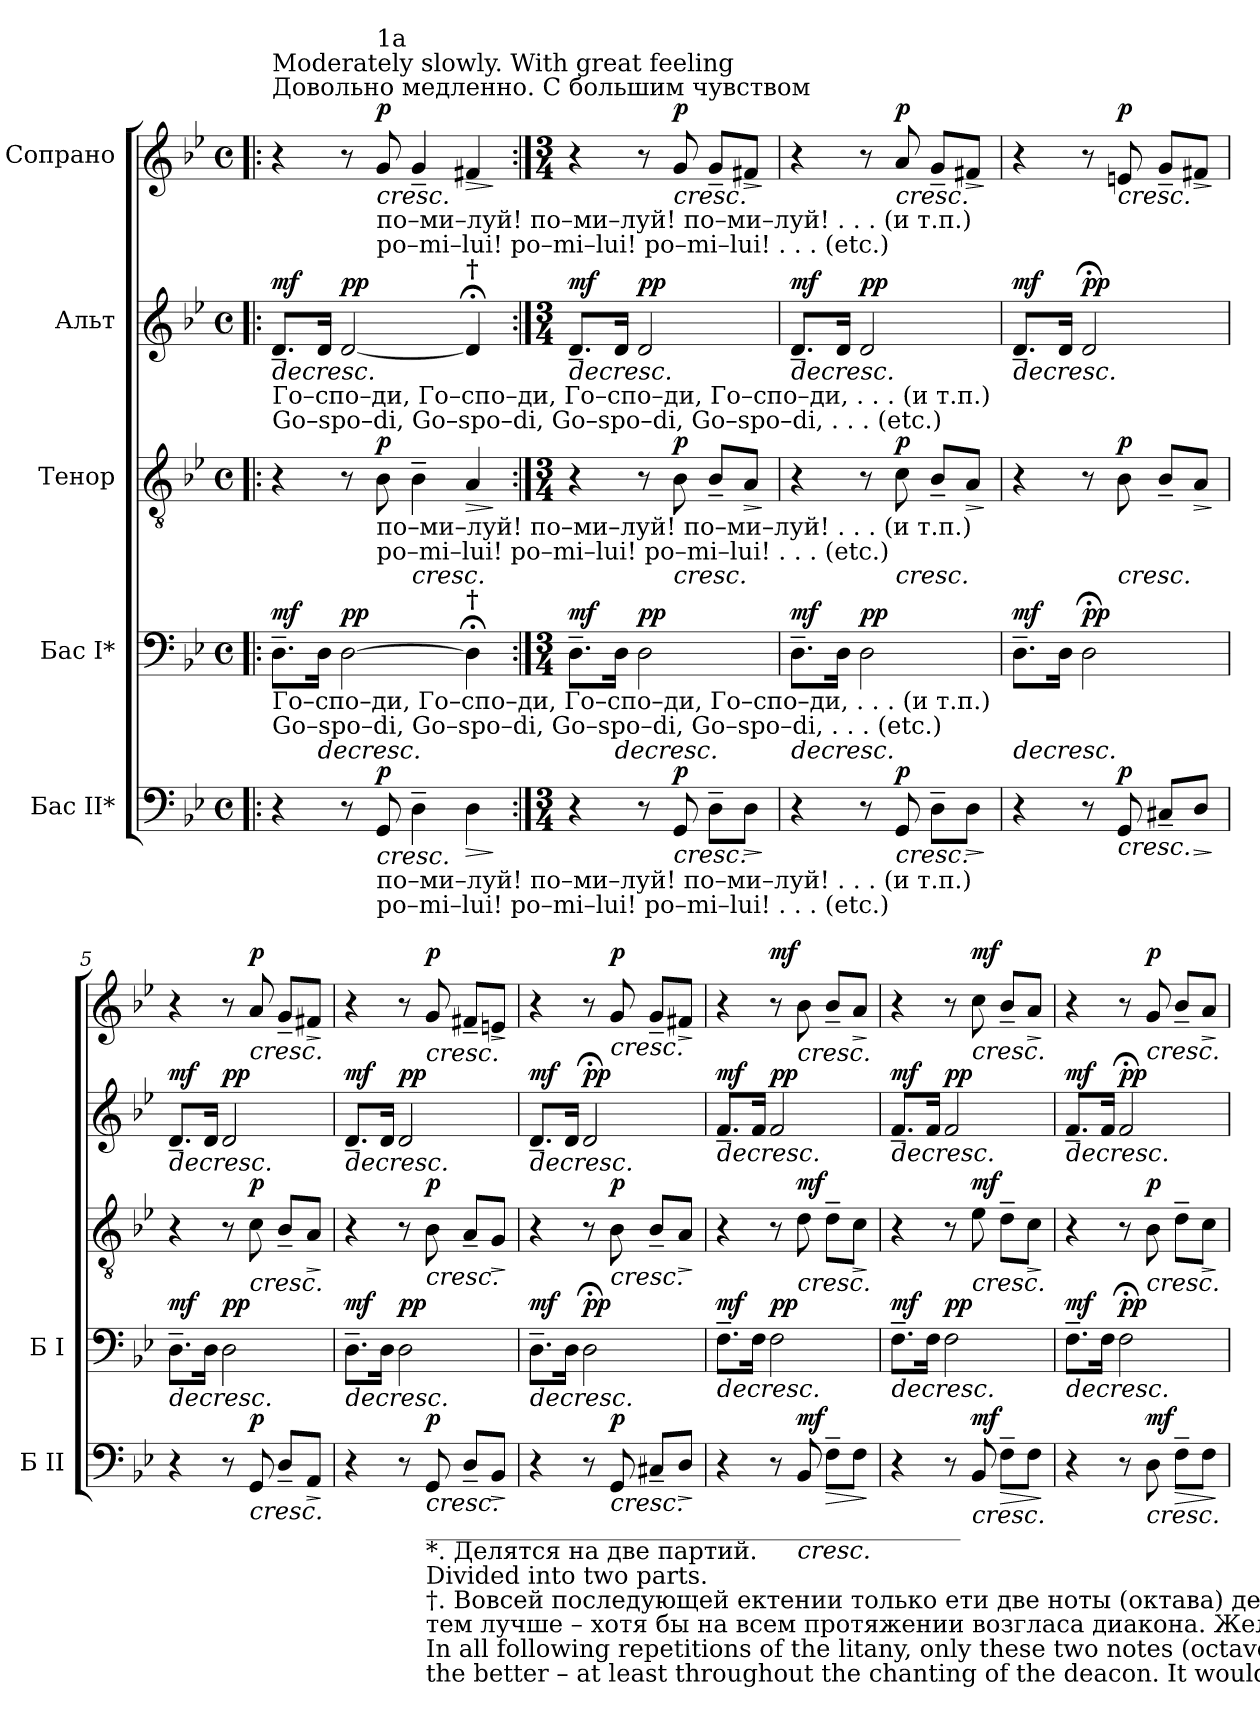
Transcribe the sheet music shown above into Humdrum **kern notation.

**kern	**dynam	**kern	**dynam	**kern	**dynam	**kern	**dynam	**kern	**dynam
*part5	*part5	*part4	*part4	*part3	*part3	*part2	*part2	*part1	*part1
*staff5	*staff5	*staff4	*staff4	*staff3	*staff3	*staff2	*staff2	*staff1	*staff1
*I"Бас II*	*	*I"Бас I*	*	*I"Тенор	*	*I"Альт	*	*I"Сопрано	*
*I'Б II	*	*I'Б I	*	*	*	*	*	*	*
*clefF4	*	*clefF4	*	*clefGv2	*	*clefG2	*	*clefG2	*
*k[b-e-]	*	*k[b-e-]	*	*k[b-e-]	*	*k[b-e-]	*	*k[b-e-]	*
*M4/4	*	*M4/4	*	*M4/4	*	*M4/4	*	*M4/4	*
*met(c)	*	*met(c)	*	*met(c)	*	*met(c)	*	*met(c)	*
*MM50	*	*MM50	*	*MM50	*	*MM50	*	*MM50	*
=1!|:	=1!|:	=1!|:	=1!|:	=1!|:	=1!|:	=1!|:	=1!|:	=1!|:	=1!|:
!	!	!	!	!	!	!	!	!LO:TX:a:t=Довольно медленно. С большим чувством	!
!	!	!	!	!	!	!	!	!LO:TX:a:t=Moderately slowly. With great feeling	!
!	!	!	!	!	!	!LO:TX:b:t=Го–спо–ди,                                  Го–спо–ди,                          Го–спо–ди,                          Го–спо–ди,  . . .  (и т.п.)	!	!	!
!	!	!	!	!	!	!LO:TX:b:t=Go–spo–di,                                   Go–spo–di,                          Go–spo–di,                           Go–spo–di,  . . .  (etc.)	!	!	!
!	!	!LO:TX:b:t=Го–спо–ди,                                  Го–спо–ди,                          Го–спо–ди,                          Го–спо–ди,  . . .  (и т.п.)	!	!	!	!	!	!	!
!	!	!LO:TX:b:t=Go–spo–di,                                   Go–spo–di,                          Go–spo–di,                           Go–spo–di,  . . .  (etc.)	!	!	!	!	!	!	!
!	!	!	!LO:DY:a	!	!	!	!LO:HP:b	!	!
!	!	!	!	!	!	!	!LO:DY:n=1:a	!	!
4r	.	8.D~\L	mf	4r	.	8.d~/L	> mf	4r	.
!	!	!	!LO:HP:b	!	!	!	!	!	!
.	.	16D\Jk	>	.	.	16d/Jk	.	.	.
!	!	!	!LO:DY:a	!	!	!	!LO:DY:n=2:a	!	!
8r	.	[2D\	pp	8r	.	[2d/	pp	8r	.
!	!	!	!	!	!	!	!	!LO:TX:a:t=1a	!
!	!	!	!	!	!	!	!	!LO:TX:b:t=по–ми–луй!                               по–ми–луй!                         по–ми–луй!   . . .  (и т.п.)	!
!	!	!	!	!	!	!	!	!LO:TX:b:t=po–mi–lui!                                   po–mi–lui!                            po–mi–lui!      . . .   (etc.)	!
!	!	!	!	!LO:TX:b:t=по–ми–луй!                               по–ми–луй!                         по–ми–луй!    . . .  (и т.п.)	!	!	!	!	!
!	!	!	!	!LO:TX:b:t=po–mi–lui!                                   po–mi–lui!                            po–mi–lui!       . . .  (etc.)	!	!	!	!	!
!LO:TX:b:t=по–ми–луй!                               по–ми–луй!                         по–ми–луй!     . . .  (и т.п.)	!	!	!	!	!	!	!	!	!
!LO:TX:b:t=po–mi–lui!                                   po–mi–lui!                            po–mi–lui!        . . .  (etc.)	!	!	!	!	!	!	!	!	!
!	!LO:HP:b	!	!	!	!	!	!	!	!LO:HP:b
!	!LO:DY:n=1:a	!	!	!	!LO:DY:a	!	!	!	!LO:DY:n=1:a
8GG/	< p	.	.	8B-\	p	.	.	8g/	< p
!	!	!	!	!	!LO:HP:b	!	!	!	!
4D~\	.	.	.	4B-~\	<	.	.	4g~/	.
!	!	!	!	!	!	!LO:TX:a:B:t=†	!	!	!
!	!	!LO:TX:a:B:t=†	!	!	!	!	!	!	!
!	!LO:HP:b	!	!	!	!LO:HP:b	!	!	!	!LO:HP:b
4D\	>	4D;<\]	.	4A/	>	4d;</]	.	4f#X/	>
.	[ ]	.	]	.	[ ]	.	]	.	[ ]
=2:|!	=2:|!	=2:|!	=2:|!	=2:|!	=2:|!	=2:|!	=2:|!	=2:|!	=2:|!
*M3/4	*	*M3/4	*	*M3/4	*	*M3/4	*	*M3/4	*
!	!	!	!LO:DY:a	!	!	!	!LO:HP:b	!	!
!	!	!	!	!	!	!	!LO:DY:n=1:a	!	!
4r	.	8.D~\L	mf	4r	.	8.d~/L	> mf	4r	.
!	!	!	!LO:HP:b	!	!	!	!	!	!
.	.	16D\Jk	>	.	.	16d/Jk	.	.	.
!	!	!	!LO:DY:a	!	!	!	!LO:DY:n=2:a	!	!
8r	.	2D\	pp	8r	.	2d/	pp	8r	.
!	!LO:HP:b	!	!	!	!LO:HP:b	!	!	!	!LO:HP:b
!	!LO:DY:n=1:a	!	!	!	!LO:DY:n=1:a	!	!	!	!LO:DY:n=1:a
8GG/	< p	.	.	8B-\	< p	.	.	8g/	< p
8D~\L	.	.	.	8B-~/L	.	.	.	8g~/L	.
!	!LO:HP:b	!	!	!	!LO:HP:b	!	!	!	!LO:HP:b
8D\J	>	.	.	8A/J	>	.	.	8f#X/J	>
.	[ ]	.	]	.	[ ]	.	]	.	[ ]
=3	=3	=3	=3	=3	=3	=3	=3	=3	=3
!	!	!	!LO:HP:b	!	!	!	!LO:HP:b	!	!
!	!	!	!LO:DY:n=1:a	!	!	!	!LO:DY:n=1:a	!	!
4r	.	8.D~\L	> mf	4r	.	8.d~/L	> mf	4r	.
.	.	16D\Jk	.	.	.	16d/Jk	.	.	.
!	!	!	!LO:DY:n=2:a	!	!	!	!LO:DY:n=2:a	!	!
8r	.	2D\	pp	8r	.	2d/	pp	8r	.
!	!LO:HP:b	!	!	!	!LO:HP:b	!	!	!	!LO:HP:b
!	!LO:DY:n=1:a	!	!	!	!LO:DY:n=1:a	!	!	!	!LO:DY:n=1:a
8GG/	< p	.	.	8c\	< p	.	.	8a/	< p
8D~\L	.	.	.	8B-~/L	.	.	.	8g~/L	.
!	!LO:HP:b	!	!	!	!LO:HP:b	!	!	!	!LO:HP:b
8D\J	>	.	.	8A/J	>	.	.	8f#X/J	>
.	[ ]	.	]	.	[ ]	.	]	.	[ ]
=4	=4	=4	=4	=4	=4	=4	=4	=4	=4
!	!	!	!LO:HP:b	!	!	!	!LO:HP:b	!	!
!	!	!	!LO:DY:n=1:a	!	!	!	!LO:DY:n=1:a	!	!
4r	.	8.D~\L	> mf	4r	.	8.d~/L	> mf	4r	.
.	.	16D\Jk	.	.	.	16d/Jk	.	.	.
!	!	!	!LO:DY:n=2:a	!	!	!	!LO:DY:n=2:a	!	!
8r	.	2D;<\	pp	8r	.	2d;</	pp	8r	.
!	!LO:HP:b	!	!	!	!LO:HP:b	!	!	!	!LO:HP:b
!	!LO:DY:n=1:a	!	!	!	!LO:DY:n=1:a	!	!	!	!LO:DY:n=1:a
8GG/	< p	.	.	8B-\	< p	.	.	8en/	< p
8C#X~/L	.	.	.	8B-~/L	.	.	.	8g~/L	.
!	!LO:HP:b	!	!	!	!LO:HP:b	!	!	!	!LO:HP:b
8D/J	>	.	.	8A/J	>	.	.	8f#X/J	>
.	[ ]	.	]	.	[ ]	.	]	.	[ ]
!!LO:LB:g=z
=5	=5	=5	=5	=5	=5	=5	=5	=5	=5
!	!	!	!LO:HP:b	!	!	!	!LO:HP:b	!	!
!	!	!	!LO:DY:n=1:a	!	!	!	!LO:DY:n=1:a	!	!
4r	.	8.D~\L	> mf	4r	.	8.d~/L	> mf	4r	.
.	.	16D\Jk	.	.	.	16d/Jk	.	.	.
!	!	!	!LO:DY:n=2:a	!	!	!	!LO:DY:n=2:a	!	!
8r	.	2D\	pp	8r	.	2d/	pp	8r	.
!	!LO:HP:b	!	!	!	!LO:HP:b	!	!	!	!LO:HP:b
!	!LO:DY:n=1:a	!	!	!	!LO:DY:n=1:a	!	!	!	!LO:DY:n=1:a
8GG/	< p	.	.	8c\	< p	.	.	8a/	< p
8D~/L	.	.	.	8B-~/L	.	.	.	8g~/L	.
!	!LO:HP:b	!	!	!	!LO:HP:b	!	!	!	!LO:HP:b
8AA/J	>	.	.	8A/J	>	.	.	8f#X/J	>
.	[ ]	.	]	.	[ ]	.	]	.	[ ]
=6	=6	=6	=6	=6	=6	=6	=6	=6	=6
!	!	!	!LO:HP:b	!	!	!	!LO:HP:b	!	!
!	!	!	!LO:DY:n=1:a	!	!	!	!LO:DY:n=1:a	!	!
4r	.	8.D~\L	> mf	4r	.	8.d~/L	> mf	4r	.
.	.	16D\Jk	.	.	.	16d/Jk	.	.	.
!	!	!	!LO:DY:n=2:a	!	!	!	!LO:DY:n=2:a	!	!
8r	.	2D\	pp	8r	.	2d/	pp	8r	.
!LO:TX:b:t=____________________________________________	!	!	!	!	!	!	!	!	!
!LO:TX:b:t=*.  Делятся на две партий.	!	!	!	!	!	!	!	!	!
!LO:TX:b:t=Divided into two parts.	!	!	!	!	!	!	!	!	!
!LO:TX:b:t=†. Вовсей последующей ектении только ети две ноты (октава) держатся на фермате.  Пручем, автору кажется, что чем длиннее фермата,	!	!	!	!	!	!	!	!	!
!LO:TX:b:t=тем лучше – хотя бы на всем протяжении возгласа диакона. Желательный было бы еще, чтобы диакон придерживался тут везде тона ре.	!	!	!	!	!	!	!	!	!
!LO:TX:b:t=In all following repetitions of the litany, only these two notes (octave) are kept in fermata. Moreover, the author thinks that the longer the fermata,	!	!	!	!	!	!	!	!	!
!LO:TX:b:t=the better – at least throughout the chanting of the deacon. It would also be desirable for the deacon to only sing on the pitch "re" [in this case, D].	!	!	!	!	!	!	!	!	!
!	!LO:HP:b	!	!	!	!LO:HP:b	!	!	!	!LO:HP:b
!	!LO:DY:n=1:a	!	!	!	!LO:DY:n=1:a	!	!	!	!LO:DY:n=1:a
8GG/	< p	.	.	8B-\	< p	.	.	8g/	< p
8D~/L	.	.	.	8A~/L	.	.	.	8f#X~/L	.
!	!LO:HP:b	!	!	!	!LO:HP:b	!	!	!	!LO:HP:b
8BB-/J	>	.	.	8G/J	>	.	.	8en/J	>
.	[ ]	.	]	.	[ ]	.	]	.	[ ]
=7	=7	=7	=7	=7	=7	=7	=7	=7	=7
!	!	!	!LO:HP:b	!	!	!	!LO:HP:b	!	!
!	!	!	!LO:DY:n=1:a	!	!	!	!LO:DY:n=1:a	!	!
4r	.	8.D~\L	> mf	4r	.	8.d~/L	> mf	4r	.
.	.	16D\Jk	.	.	.	16d/Jk	.	.	.
!	!	!	!LO:DY:n=2:a	!	!	!	!LO:DY:n=2:a	!	!
8r	.	2D;<\	pp	8r	.	2d;</	pp	8r	.
!	!LO:HP:b	!	!	!	!LO:HP:b	!	!	!	!LO:HP:b
!	!LO:DY:n=1:a	!	!	!	!LO:DY:n=1:a	!	!	!	!LO:DY:n=1:a
8GG/	< p	.	.	8B-\	< p	.	.	8g/	< p
8C#X~/L	.	.	.	8B-~/L	.	.	.	8g~/L	.
!	!LO:HP:b	!	!	!	!LO:HP:b	!	!	!	!LO:HP:b
8D/J	>	.	.	8A/J	>	.	.	8f#X/J	>
.	[ ]	.	]	.	[ ]	.	]	.	[ ]
=8	=8	=8	=8	=8	=8	=8	=8	=8	=8
!	!	!	!LO:HP:b	!	!	!	!LO:HP:b	!	!
!	!	!	!LO:DY:n=1:a	!	!	!	!LO:DY:n=1:a	!	!
4r	.	8.F~\L	> mf	4r	.	8.f~/L	> mf	4r	.
.	.	16F\Jk	.	.	.	16f/Jk	.	.	.
!	!	!	!LO:DY:n=2:a	!	!	!	!LO:DY:n=2:a	!	!LO:DY:a
8r	.	2F\	pp	8r	.	2f/	pp	8r	mf
!	!LO:HP:b	!	!	!	!LO:HP:b	!	!	!	!LO:HP:b
!	!LO:DY:n=1:a	!	!	!	!LO:DY:n=1:a	!	!	!	!
8BB-/	< mf	.	.	8d\	< mf	.	.	8b-\	<
!	!LO:HP:b	!	!	!	!	!	!	!	!
8F~\L	>	.	.	8d~\L	.	.	.	8b-~/L	.
!	!	!	!	!	!LO:HP:b	!	!	!	!LO:HP:b
8F\J	.	.	.	8c\J	>	.	.	8a/J	>
.	[ ]	.	]	.	[ ]	.	]	.	[ ]
!!LO:PB:g=z
=9	=9	=9	=9	=9	=9	=9	=9	=9	=9
!	!	!	!LO:HP:b	!	!	!	!LO:HP:b	!	!
!	!	!	!LO:DY:n=1:a	!	!	!	!LO:DY:n=1:a	!	!
4r	.	8.F~\L	> mf	4r	.	8.f~/L	> mf	4r	.
.	.	16F\Jk	.	.	.	16f/Jk	.	.	.
!	!	!	!LO:DY:n=2:a	!	!	!	!LO:DY:n=2:a	!	!
8r	.	2F\	pp	8r	.	2f/	pp	8r	.
!	!LO:HP:b	!	!	!	!LO:HP:b	!	!	!	!LO:HP:b
!	!LO:DY:n=1:a	!	!	!	!LO:DY:n=1:a	!	!	!	!LO:DY:n=1:a
8BB-/	< mf	.	.	8e-\	< mf	.	.	8cc\	< mf
!	!LO:HP:b	!	!	!	!	!	!	!	!
8F~\L	>	.	.	8d~\L	.	.	.	8b-~/L	.
!	!	!	!	!	!LO:HP:b	!	!	!	!LO:HP:b
8F\J	.	.	.	8c\J	>	.	.	8a/J	>
.	[ ]	.	]	.	[ ]	.	]	.	[ ]
=10	=10	=10	=10	=10	=10	=10	=10	=10	=10
!	!	!	!LO:HP:b	!	!	!	!LO:HP:b	!	!
!	!	!	!LO:DY:n=1:a	!	!	!	!LO:DY:n=1:a	!	!
4r	.	8.F~\L	> mf	4r	.	8.f~/L	> mf	4r	.
.	.	16F\Jk	.	.	.	16f/Jk	.	.	.
!	!	!	!LO:DY:n=2:a	!	!	!	!LO:DY:n=2:a	!	!
8r	.	2F;<\	pp	8r	.	2f;</	pp	8r	.
!	!LO:HP:b	!	!	!	!LO:HP:b	!	!	!	!LO:HP:b
!	!LO:DY:n=1:a	!	!	!	!LO:DY:n=1:a	!	!	!	!LO:DY:n=1:a
8D\	< mf	.	.	8B-\	< p	.	.	8g/	< p
!	!LO:HP:b	!	!	!	!	!	!	!	!
8F~\L	>	.	.	8d~\L	.	.	.	8b-~/L	.
!	!	!	!	!	!LO:HP:b	!	!	!	!LO:HP:b
8F\J	.	.	.	8c\J	>	.	.	8a/J	>
.	[ ]	.	]	.	[ ]	.	]	.	[ ]
=	=	=	=	=	=	=	=	=	=
*-	*-	*-	*-	*-	*-	*-	*-	*-	*-
